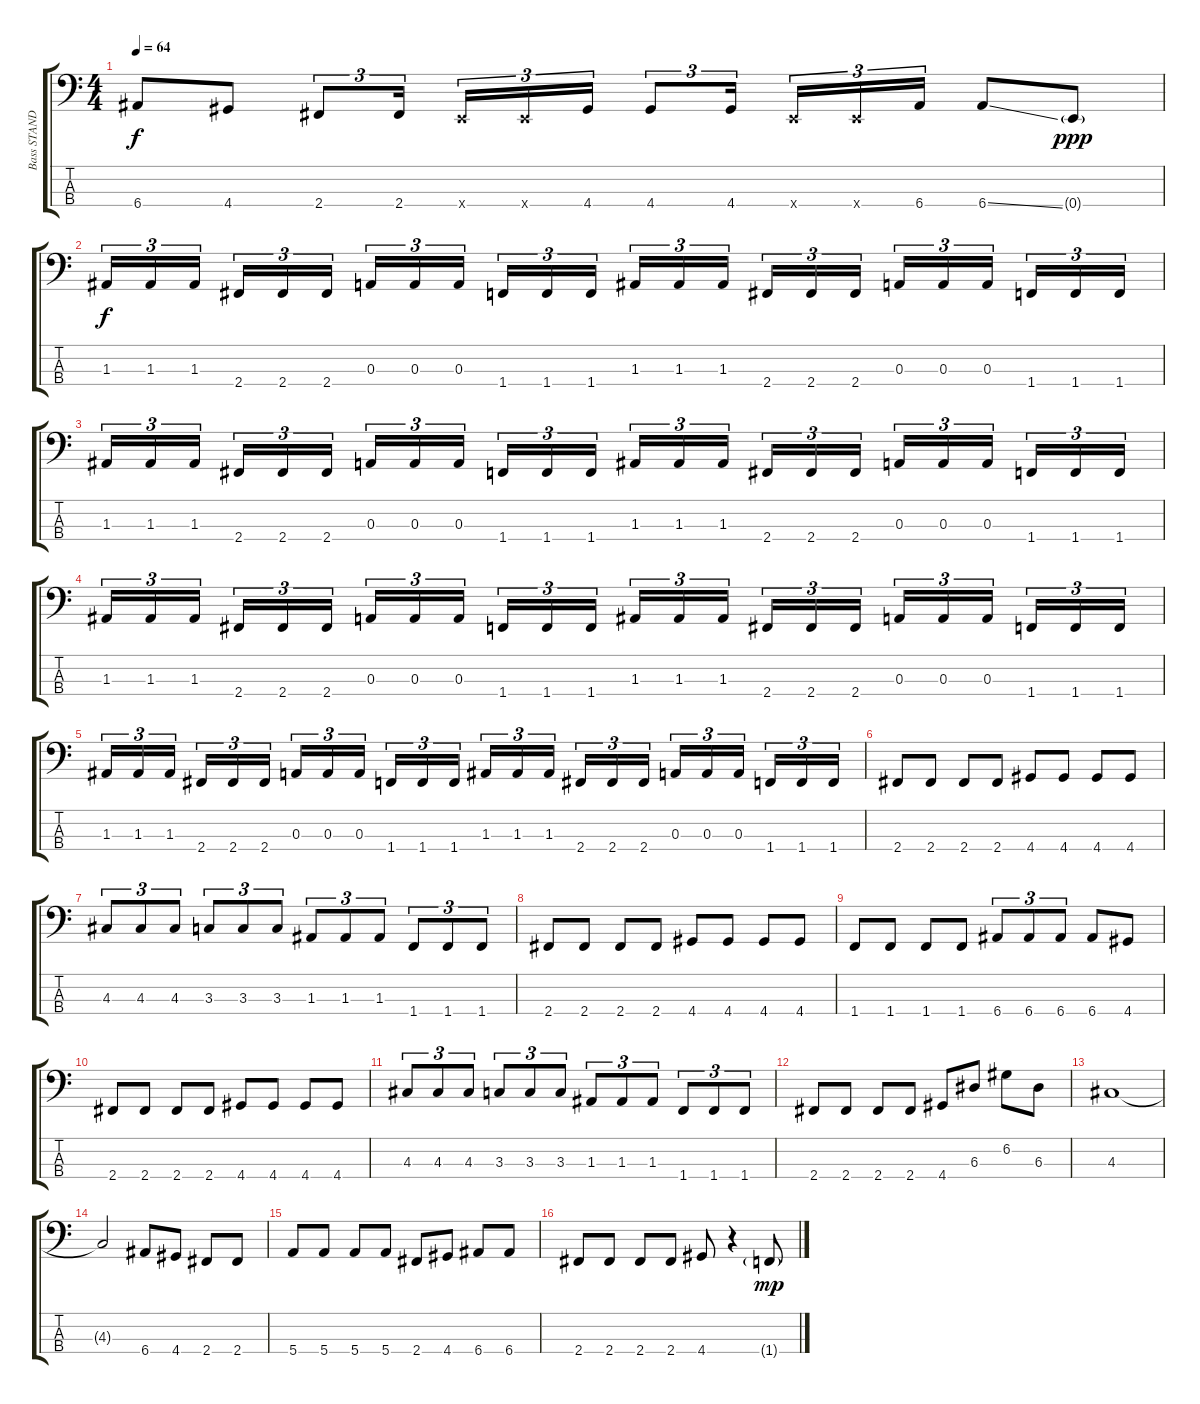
\track ("Bass STANDARD" "Bass STAND") {instrument electricbasspick}
\staff {score tabs}
\tuning (G2 D2 A1 E1) {hide}
\ts (4 4)
\tempo 64
\clef f4
\ks c
6.4.8{dy f} 4.4.8 2.4.8{tu (3 2)} 2.4.16{tu (3 2)} 0.4{x}.16{tu (3 2)} 0.4{x}.16{tu (3 2)} 4.4.16{tu (3 2)} 4.4.8{tu (3 2)} 4.4.16{tu (3 2)} 0.4{x}.16{tu (3 2)} 0.4{x}.16{tu (3 2)} 6.4.16{tu (3 2)} 6.4{ss}.8 0.4{g}.8{dy ppp} |
1.3.16{tu (3 2) dy f} 1.3.16{tu (3 2)} 1.3.16{tu (3 2)} 2.4.16{tu (3 2)} 2.4.16{tu (3 2)} 2.4.16{tu (3 2)} 0.3.16{tu (3 2)} 0.3.16{tu (3 2)} 0.3.16{tu (3 2)} 1.4.16{tu (3 2)} 1.4.16{tu (3 2)} 1.4.16{tu (3 2)} 1.3.16{tu (3 2)} 1.3.16{tu (3 2)} 1.3.16{tu (3 2)} 2.4.16{tu (3 2)} 2.4.16{tu (3 2)} 2.4.16{tu (3 2)} 0.3.16{tu (3 2)} 0.3.16{tu (3 2)} 0.3.16{tu (3 2)} 1.4.16{tu (3 2)} 1.4.16{tu (3 2)} 1.4.16{tu (3 2)} |
1.3.16{tu (3 2)} 1.3.16{tu (3 2)} 1.3.16{tu (3 2)} 2.4.16{tu (3 2)} 2.4.16{tu (3 2)} 2.4.16{tu (3 2)} 0.3.16{tu (3 2)} 0.3.16{tu (3 2)} 0.3.16{tu (3 2)} 1.4.16{tu (3 2)} 1.4.16{tu (3 2)} 1.4.16{tu (3 2)} 1.3.16{tu (3 2)} 1.3.16{tu (3 2)} 1.3.16{tu (3 2)} 2.4.16{tu (3 2)} 2.4.16{tu (3 2)} 2.4.16{tu (3 2)} 0.3.16{tu (3 2)} 0.3.16{tu (3 2)} 0.3.16{tu (3 2)} 1.4.16{tu (3 2)} 1.4.16{tu (3 2)} 1.4.16{tu (3 2)} |
1.3.16{tu (3 2)} 1.3.16{tu (3 2)} 1.3.16{tu (3 2)} 2.4.16{tu (3 2)} 2.4.16{tu (3 2)} 2.4.16{tu (3 2)} 0.3.16{tu (3 2)} 0.3.16{tu (3 2)} 0.3.16{tu (3 2)} 1.4.16{tu (3 2)} 1.4.16{tu (3 2)} 1.4.16{tu (3 2)} 1.3.16{tu (3 2)} 1.3.16{tu (3 2)} 1.3.16{tu (3 2)} 2.4.16{tu (3 2)} 2.4.16{tu (3 2)} 2.4.16{tu (3 2)} 0.3.16{tu (3 2)} 0.3.16{tu (3 2)} 0.3.16{tu (3 2)} 1.4.16{tu (3 2)} 1.4.16{tu (3 2)} 1.4.16{tu (3 2)} |
1.3.16{tu (3 2)} 1.3.16{tu (3 2)} 1.3.16{tu (3 2)} 2.4.16{tu (3 2)} 2.4.16{tu (3 2)} 2.4.16{tu (3 2)} 0.3.16{tu (3 2)} 0.3.16{tu (3 2)} 0.3.16{tu (3 2)} 1.4.16{tu (3 2)} 1.4.16{tu (3 2)} 1.4.16{tu (3 2)} 1.3.16{tu (3 2)} 1.3.16{tu (3 2)} 1.3.16{tu (3 2)} 2.4.16{tu (3 2)} 2.4.16{tu (3 2)} 2.4.16{tu (3 2)} 0.3.16{tu (3 2)} 0.3.16{tu (3 2)} 0.3.16{tu (3 2)} 1.4.16{tu (3 2)} 1.4.16{tu (3 2)} 1.4.16{tu (3 2)} |
2.4.8 2.4.8 2.4.8 2.4.8 4.4.8 4.4.8 4.4.8 4.4.8 |
4.3.8{tu (3 2)} 4.3.8{tu (3 2)} 4.3.8{tu (3 2)} 3.3.8{tu (3 2)} 3.3.8{tu (3 2)} 3.3.8{tu (3 2)} 1.3.8{tu (3 2)} 1.3.8{tu (3 2)} 1.3.8{tu (3 2)} 1.4.8{tu (3 2)} 1.4.8{tu (3 2)} 1.4.8{tu (3 2)} |
2.4.8 2.4.8 2.4.8 2.4.8 4.4.8 4.4.8 4.4.8 4.4.8 |
1.4.8 1.4.8 1.4.8 1.4.8 6.4.8{tu (3 2)} 6.4.8{tu (3 2)} 6.4.8{tu (3 2)} 6.4.8 4.4.8 |
2.4.8 2.4.8 2.4.8 2.4.8 4.4.8 4.4.8 4.4.8 4.4.8 |
4.3.8{tu (3 2)} 4.3.8{tu (3 2)} 4.3.8{tu (3 2)} 3.3.8{tu (3 2)} 3.3.8{tu (3 2)} 3.3.8{tu (3 2)} 1.3.8{tu (3 2)} 1.3.8{tu (3 2)} 1.3.8{tu (3 2)} 1.4.8{tu (3 2)} 1.4.8{tu (3 2)} 1.4.8{tu (3 2)} |
2.4.8 2.4.8 2.4.8 2.4.8 4.4.8 6.3.8 6.2.8 6.3.8 |
4.3.1 |
4.3{t}.2 6.4.8 4.4.8 2.4.8 2.4.8 |
5.4.8 5.4.8 5.4.8 5.4.8 2.4.8 4.4.8 6.4.8 6.4.8 |
2.4.8 2.4.8 2.4.8 2.4.8 4.4.8 r.4 1.4{g}.8{dy mp}
